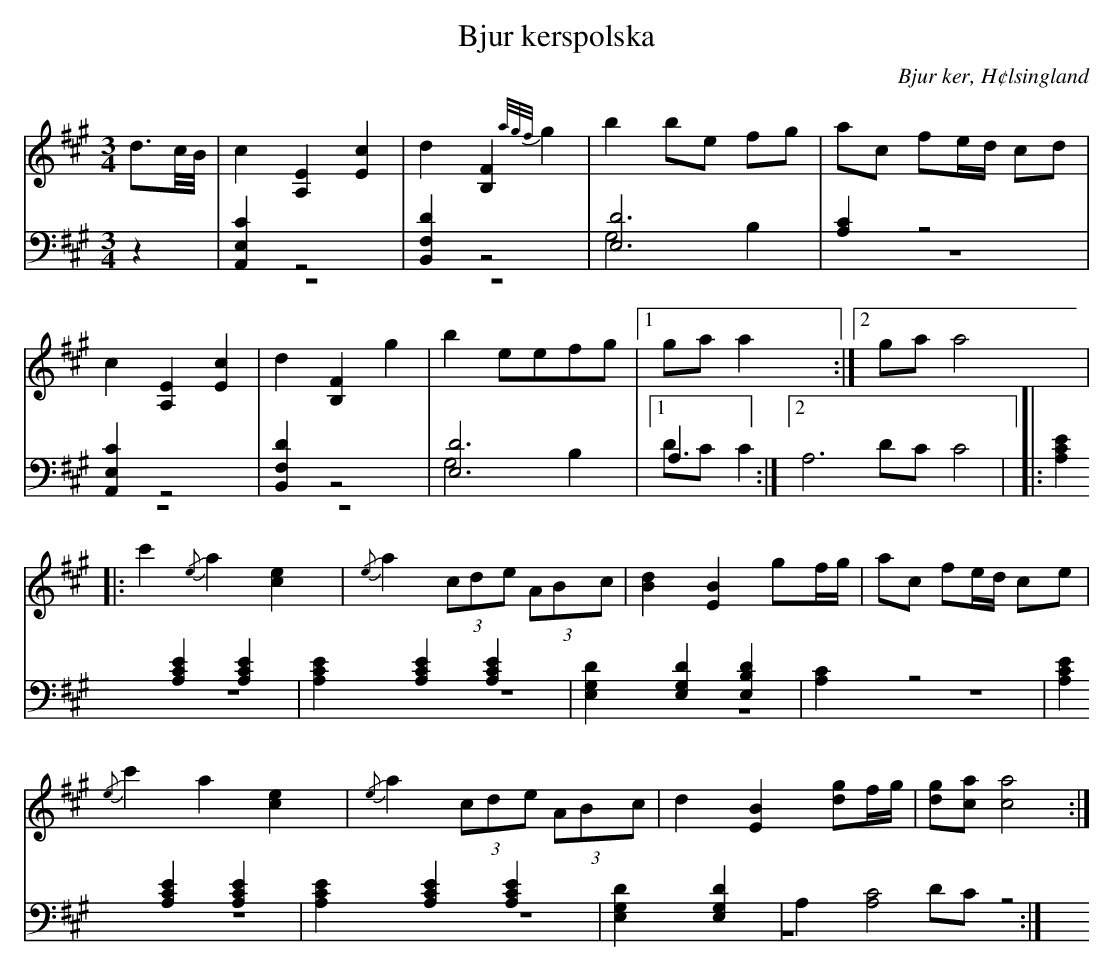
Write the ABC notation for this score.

X:1
T: Bjur kerspolska
O: Bjur ker, H¢lsingland
M: 3/4
L: 1/8
K: A
V:1
V:2
V:3 merge
V:1
d>c/B//|c2 [A,2E2] [E2c2]|d2 [B,2F2] {a/g/f/}g2|b2 be fg|ac fe/d/ cd|
c2 [A,2E2] [E2c2]|d2 [B,2F2] g2|b2 eefg|1 ga a2:|2 ga a4|
|:c'2 {/e}a2 [c2e2]|{/e}a2 (3cde (3ABc|[B2d2] [E2B2] gf/g/|ac fe/d/ ce|
{/e}c'2 a2 [c2e2]|{/e}a2 (3cde (3ABc|d2 [E2B2] [dg]f/g/|[dg][ca] [c4a4]:|
V:2 clef=bass
z2|[A,,2E,2C2] z4|[B,,2F,2D2] z4|[E,6D6]|[A,2C2] z4|
[A,,2E,2C2] z4|[B,,2F,2D2] z4|[E,6D6]|1 A,3:|2 A,6|
|:[A,2C2E2] [A,2C2E2] [A,2C2E2]|[A,2C2E2] [A,2C2E2] [A,2C2E2]|[E,2G,2D2] [E,2G,2D2] [E,2B,2D2]|[A,2C2] z4|
[A,2C2E2] [A,2C2E2] [A,2C2E2]|[A,2C2E2] [A,2C2E2] [A,2C2E2]|[E,2G,2D2] [E,2G,2D2] |A,2 [A,4C4]:|
V:3  clef=bass
z2|z6|z6|G,4 B,2|z6|
z6|z6|G,4 B,2|1 DC C2:|2 DC C4|
|:z6|z6|z6|z6|
z6|z6|z6|DC z4:|
